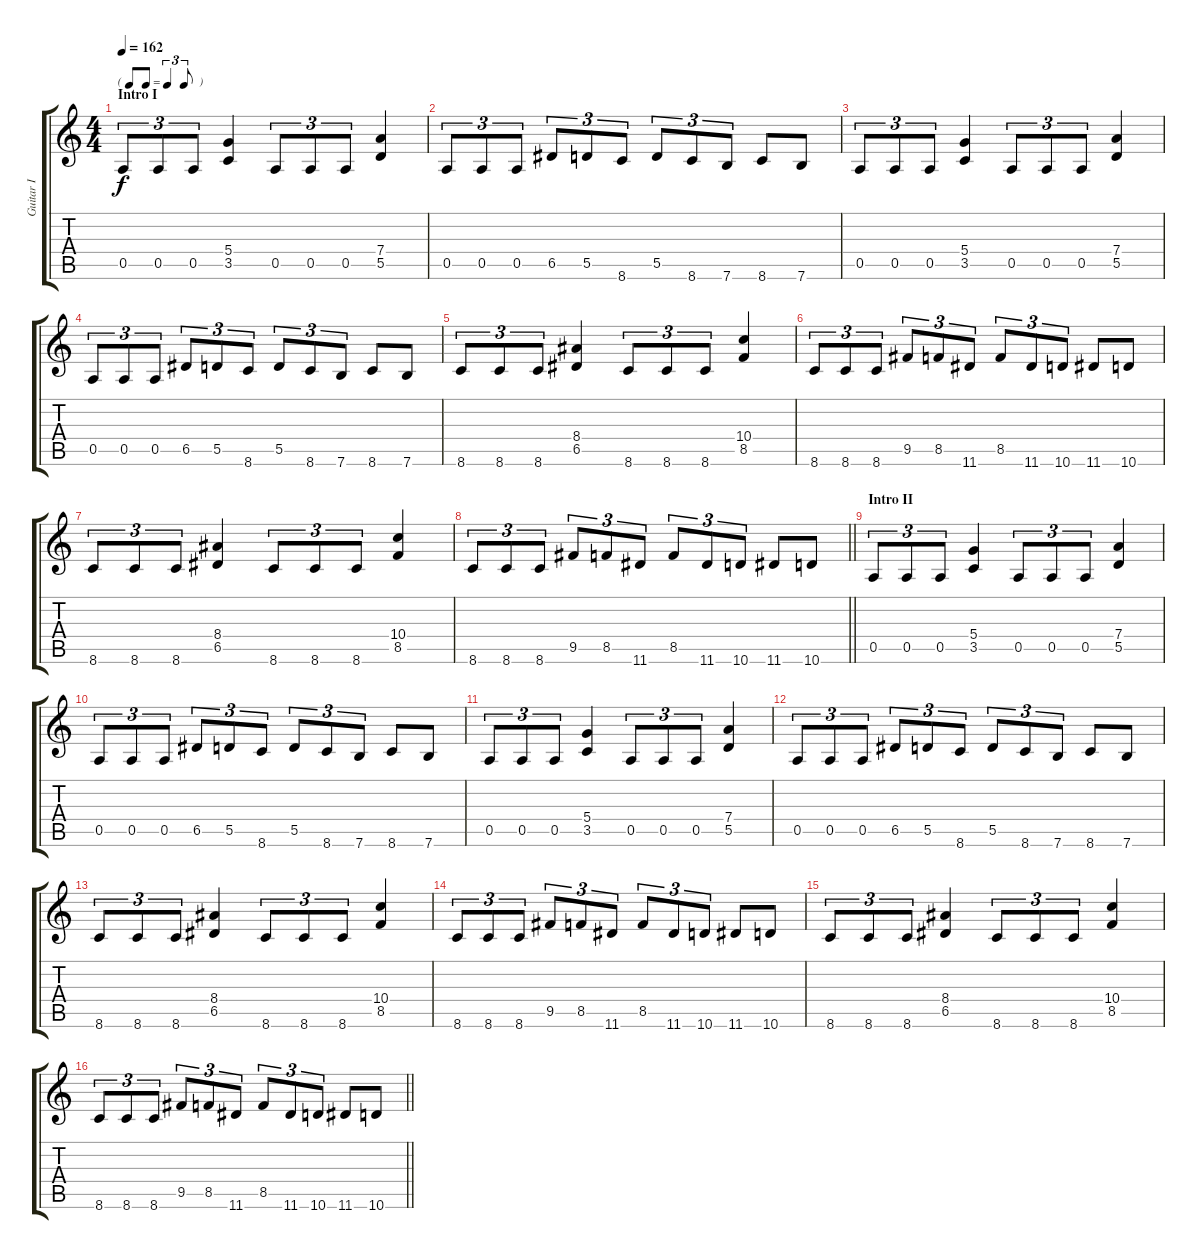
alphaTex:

\track ("Guitar I" "Guitar I") {instrument distortionguitar}
\staff {score tabs}
\tuning (E4 B3 G3 D3 A2 E2) {hide}
\ts (4 4)
\tf triplet8th
\section ("" "Intro I")
\tempo 162
\clef g2
\ks c
0.5.8{tu (3 2) dy f instrument distortionguitar} 0.5.8{tu (3 2)} 0.5.8{tu (3 2)} (5.4 3.5).4 0.5.8{tu (3 2)} 0.5.8{tu (3 2)} 0.5.8{tu (3 2)} (7.4 5.5).4 |
0.5.8{tu (3 2)} 0.5.8{tu (3 2)} 0.5.8{tu (3 2)} 6.5.8{tu (3 2)} 5.5.8{tu (3 2)} 8.6.8{tu (3 2)} 5.5.8{tu (3 2)} 8.6.8{tu (3 2)} 7.6.8{tu (3 2)} 8.6.8 7.6.8 |
0.5.8{tu (3 2)} 0.5.8{tu (3 2)} 0.5.8{tu (3 2)} (5.4 3.5).4 0.5.8{tu (3 2)} 0.5.8{tu (3 2)} 0.5.8{tu (3 2)} (7.4 5.5).4 |
0.5.8{tu (3 2)} 0.5.8{tu (3 2)} 0.5.8{tu (3 2)} 6.5.8{tu (3 2)} 5.5.8{tu (3 2)} 8.6.8{tu (3 2)} 5.5.8{tu (3 2)} 8.6.8{tu (3 2)} 7.6.8{tu (3 2)} 8.6.8 7.6.8 |
8.6.8{tu (3 2)} 8.6.8{tu (3 2)} 8.6.8{tu (3 2)} (8.4 6.5).4 8.6.8{tu (3 2)} 8.6.8{tu (3 2)} 8.6.8{tu (3 2)} (10.4 8.5).4 |
8.6.8{tu (3 2)} 8.6.8{tu (3 2)} 8.6.8{tu (3 2)} 9.5.8{tu (3 2)} 8.5.8{tu (3 2)} 11.6.8{tu (3 2)} 8.5.8{tu (3 2)} 11.6.8{tu (3 2)} 10.6.8{tu (3 2)} 11.6.8 10.6.8 |
8.6.8{tu (3 2)} 8.6.8{tu (3 2)} 8.6.8{tu (3 2)} (8.4 6.5).4 8.6.8{tu (3 2)} 8.6.8{tu (3 2)} 8.6.8{tu (3 2)} (10.4 8.5).4 |
\barLineRight lightlight
8.6.8{tu (3 2)} 8.6.8{tu (3 2)} 8.6.8{tu (3 2)} 9.5.8{tu (3 2)} 8.5.8{tu (3 2)} 11.6.8{tu (3 2)} 8.5.8{tu (3 2)} 11.6.8{tu (3 2)} 10.6.8{tu (3 2)} 11.6.8 10.6.8 |
\section ("" "Intro II")
0.5.8{tu (3 2)} 0.5.8{tu (3 2)} 0.5.8{tu (3 2)} (5.4 3.5).4 0.5.8{tu (3 2)} 0.5.8{tu (3 2)} 0.5.8{tu (3 2)} (7.4 5.5).4 |
0.5.8{tu (3 2)} 0.5.8{tu (3 2)} 0.5.8{tu (3 2)} 6.5.8{tu (3 2)} 5.5.8{tu (3 2)} 8.6.8{tu (3 2)} 5.5.8{tu (3 2)} 8.6.8{tu (3 2)} 7.6.8{tu (3 2)} 8.6.8 7.6.8 |
0.5.8{tu (3 2)} 0.5.8{tu (3 2)} 0.5.8{tu (3 2)} (5.4 3.5).4 0.5.8{tu (3 2)} 0.5.8{tu (3 2)} 0.5.8{tu (3 2)} (7.4 5.5).4 |
0.5.8{tu (3 2)} 0.5.8{tu (3 2)} 0.5.8{tu (3 2)} 6.5.8{tu (3 2)} 5.5.8{tu (3 2)} 8.6.8{tu (3 2)} 5.5.8{tu (3 2)} 8.6.8{tu (3 2)} 7.6.8{tu (3 2)} 8.6.8 7.6.8 |
8.6.8{tu (3 2)} 8.6.8{tu (3 2)} 8.6.8{tu (3 2)} (8.4 6.5).4 8.6.8{tu (3 2)} 8.6.8{tu (3 2)} 8.6.8{tu (3 2)} (10.4 8.5).4 |
8.6.8{tu (3 2)} 8.6.8{tu (3 2)} 8.6.8{tu (3 2)} 9.5.8{tu (3 2)} 8.5.8{tu (3 2)} 11.6.8{tu (3 2)} 8.5.8{tu (3 2)} 11.6.8{tu (3 2)} 10.6.8{tu (3 2)} 11.6.8 10.6.8 |
8.6.8{tu (3 2)} 8.6.8{tu (3 2)} 8.6.8{tu (3 2)} (8.4 6.5).4 8.6.8{tu (3 2)} 8.6.8{tu (3 2)} 8.6.8{tu (3 2)} (10.4 8.5).4 |
\barLineRight lightlight
8.6.8{tu (3 2)} 8.6.8{tu (3 2)} 8.6.8{tu (3 2)} 9.5.8{tu (3 2)} 8.5.8{tu (3 2)} 11.6.8{tu (3 2)} 8.5.8{tu (3 2)} 11.6.8{tu (3 2)} 10.6.8{tu (3 2)} 11.6.8 10.6.8
